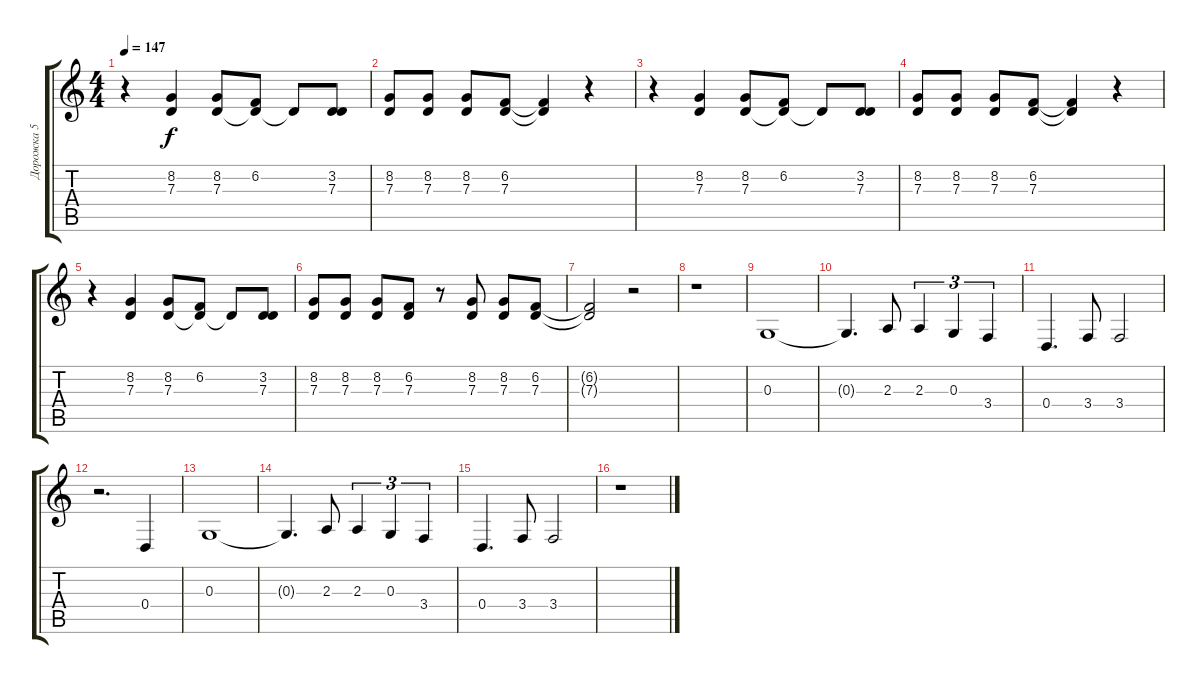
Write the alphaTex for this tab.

\track ("Дорожка 5" "Дорожка 5") {instrument clarinet}
\staff {score tabs}
\tuning (E4 B3 G3 D3 A2 E2) {hide}
\ts (4 4)
\tempo 147
\clef g2
\ks c
r.4{dy f} (8.2 7.3).4 (8.2 7.3).8 (6.2 7.3{t}).8 7.3{t}.8 (3.2 7.3).8 |
(8.2 7.3).8 (8.2 7.3).8 (8.2 7.3).8 (6.2 7.3).8 (6.2{t} 7.3{t}).4 r.4 |
r.4 (8.2 7.3).4 (8.2 7.3).8 (6.2 7.3{t}).8 7.3{t}.8 (3.2 7.3).8 |
(8.2 7.3).8 (8.2 7.3).8 (8.2 7.3).8 (6.2 7.3).8 (6.2{t} 7.3{t}).4 r.4 |
r.4 (8.2 7.3).4 (8.2 7.3).8 (6.2 7.3{t}).8 7.3{t}.8 (3.2 7.3).8 |
(8.2 7.3).8 (8.2 7.3).8 (8.2 7.3).8 (6.2 7.3).8 r.8 (8.2 7.3).8 (8.2 7.3).8 (6.2 7.3).8 |
(6.2{t} 7.3{t}).2 r.2 |
r.1 |
0.3.1 |
0.3{t}.4{d} 2.3.8 2.3.4{tu (3 2)} 0.3.4{tu (3 2)} 3.4.4{tu (3 2)} |
0.4.4{d} 3.4.8 3.4.2 |
r.2{d} 0.4.4 |
0.3.1 |
0.3{t}.4{d} 2.3.8 2.3.4{tu (3 2)} 0.3.4{tu (3 2)} 3.4.4{tu (3 2)} |
0.4.4{d} 3.4.8 3.4.2 |
r.1
